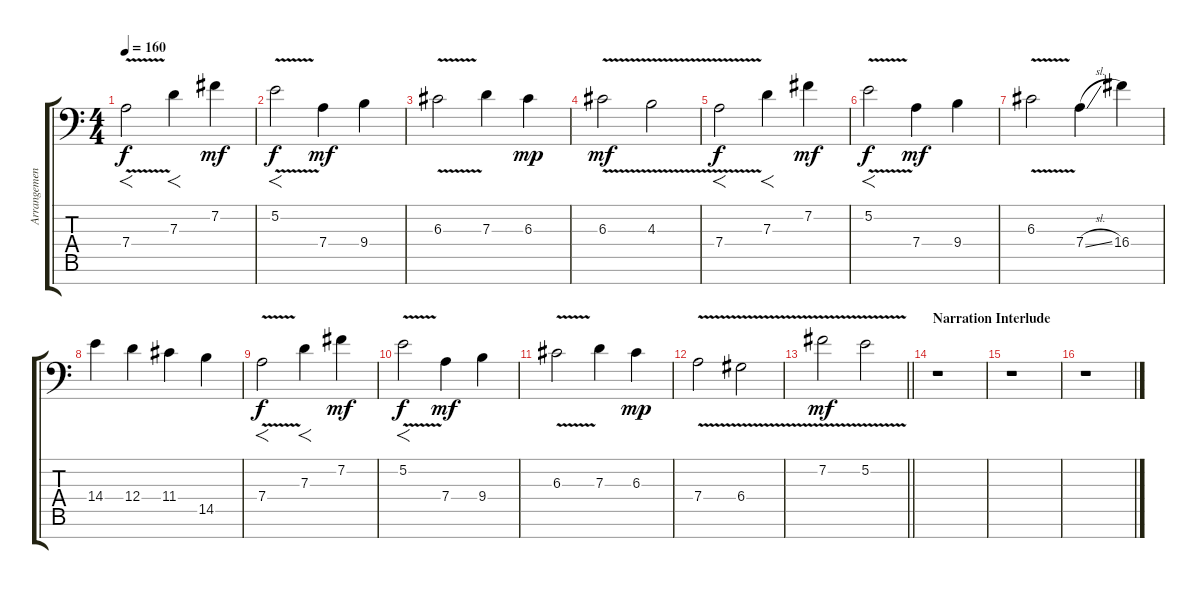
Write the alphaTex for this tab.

\track ("Arrangements" "Arrangemen") {instrument tubularbells}
\staff {score tabs}
\tuning (E4 B3 G3 D3 A2 E2 E1) {hide}
\ts (4 4)
\tempo 160
\clef f4
\ks c
7.4{v}.2{f dy f} 7.3.4{f} 7.2.4{dy mf} |
5.2{v}.2{f dy f} 7.4.4{dy mf} 9.4.4 |
6.3{v}.2 7.3.4 6.3.4{dy mp} |
6.3{v}.2{dy mf} 4.3{v}.2 |
7.4{v}.2{f dy f} 7.3.4{f} 7.2.4{dy mf} |
5.2{v}.2{f dy f} 7.4.4{dy mf} 9.4.4 |
6.3{v}.2 7.4{sl}.4 16.4.4 |
14.4.4 12.4.4 11.4.4 14.5.4 |
7.4{v}.2{f dy f} 7.3.4{f} 7.2.4{dy mf} |
5.2{v}.2{f dy f} 7.4.4{dy mf} 9.4.4 |
6.3{v}.2 7.3.4 6.3.4{dy mp} |
7.4{v}.2 6.4{v}.2 |
\barLineRight lightlight
7.2{v}.2{dy mf} 5.2{v}.2 |
\section ("" "Narration Interlude")
r.1 |
r.1 |
r.1
